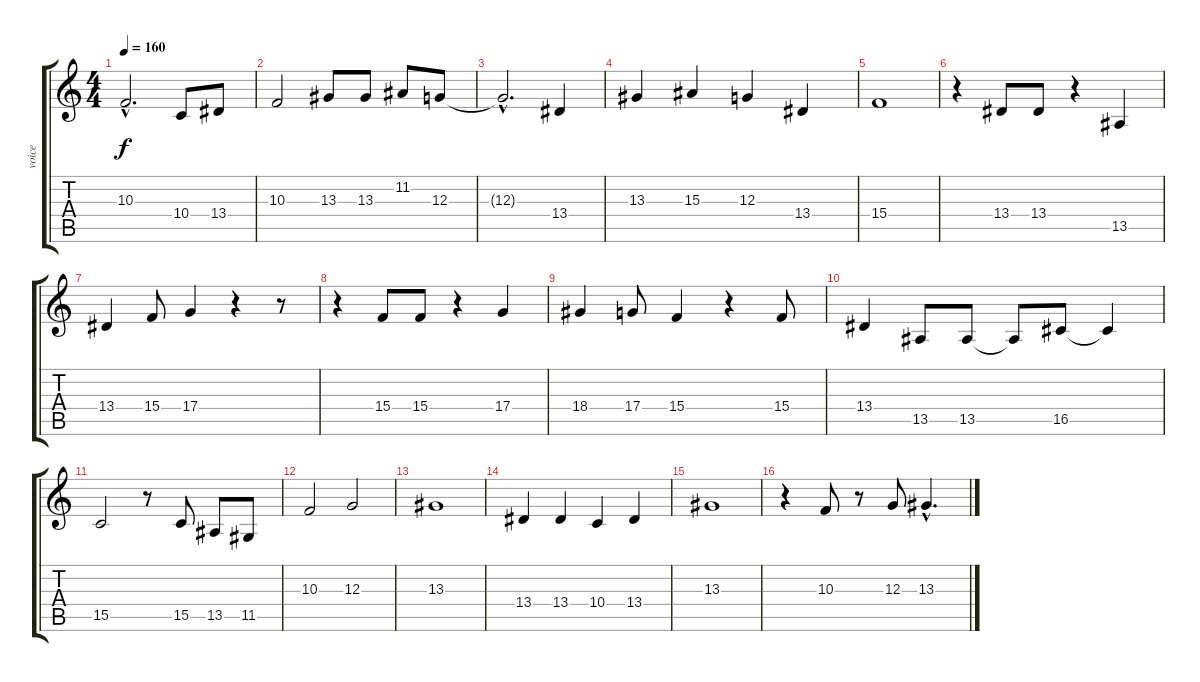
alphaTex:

\track ("voice" "voice") {instrument sopranosax}
\staff {score tabs}
\tuning (E4 B3 G3 D3 A2 E2) {hide}
\ts (4 4)
\tempo 160
\clef g2
\ks c
10.3{hac t}.2{d dy f} 10.4.8 13.4.8 |
10.3.2 13.3.8 13.3.8 11.2.8 12.3.8 |
12.3{hac t}.2{d} 13.4.4 |
13.3.4 15.3.4 12.3.4 13.4.4 |
15.4.1 |
r.4 13.4.8 13.4.8 r.4 13.5.4 |
13.4.4 15.4.8 17.4.4 r.4 r.8 |
r.4 15.4.8 15.4.8 r.4 17.4.4 |
18.4.4 17.4.8 15.4.4 r.4 15.4.8 |
13.4.4 13.5.8 13.5.8 13.5{t}.8 16.5.8 16.5{t}.4 |
15.5.2 r.8 15.5.8 13.5.8 11.5.8 |
10.3.2 12.3.2 |
13.3.1 |
13.4.4 13.4.4 10.4.4 13.4.4 |
13.3.1 |
r.4 10.3.8 r.8 12.3.8 13.3{hac}.4{d}
